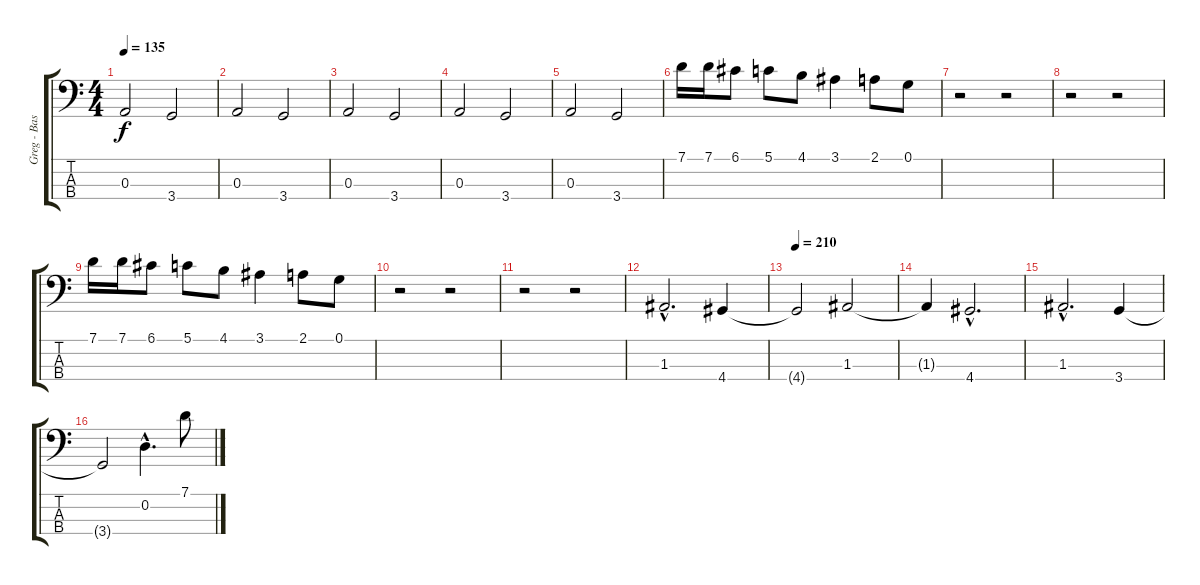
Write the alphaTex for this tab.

\track ("Greg - Bass" "Greg - Bas") {instrument electricbasspick}
\staff {score tabs}
\tuning (G2 D2 A1 E1) {hide}
\ts (4 4)
\tempo 135
\clef f4
\ks c
0.3.2{dy f} 3.4.2 |
0.3.2 3.4.2 |
0.3.2 3.4.2 |
0.3.2 3.4.2 |
0.3.2 3.4.2 |
7.1.16 7.1.16 6.1.8 5.1.8 4.1.8 3.1.4 2.1.8 0.1.8 |
r.2 r.2 |
r.2 r.2 |
7.1.16 7.1.16 6.1.8 5.1.8 4.1.8 3.1.4 2.1.8 0.1.8 |
r.2 r.2 |
r.2 r.2 |
1.3{hac}.2{d} 4.4.4 |
\tempo 210
4.4{t}.2 1.3.2 |
1.3{t}.4 4.4{hac}.2{d} |
1.3{hac}.2{d} 3.4.4 |
3.4{t}.2 0.2{hac}.4{d} 7.1.8
